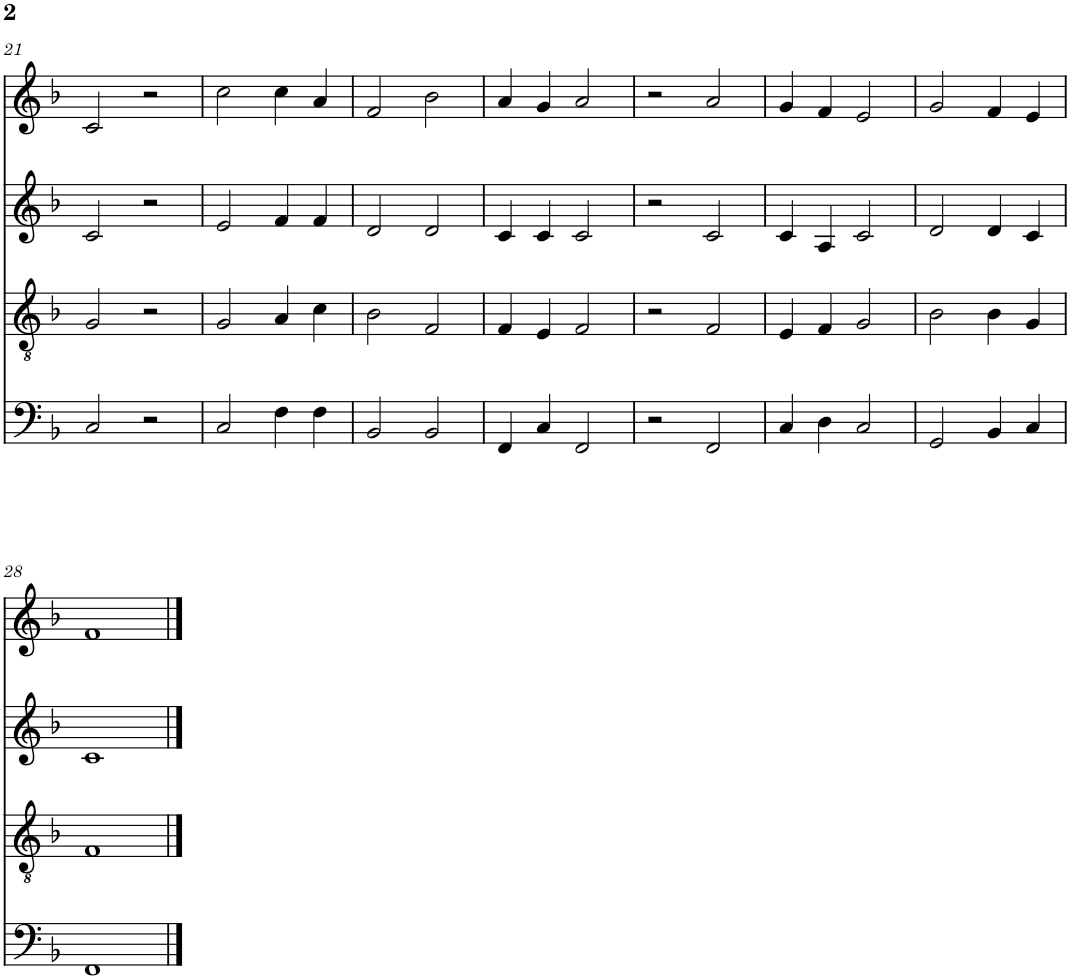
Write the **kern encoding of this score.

**kern	**kern	**kern	**kern
*part4	*part3	*part2	*part1
*staff4	*staff3	*staff2	*staff1
*I"Piano	*I"Piano	*I"Piano	*I"Piano
*I'Pno	*I'Pno	*I'Pno	*I'Pno
!!LO:PB:g=z
*clefF4	*clefGv2	*clefG2	*clefG2
*k[b-]	*k[b-]	*k[b-]	*k[b-]
*M4/4	*M4/4	*M4/4	*M4/4
=21	=21	=21	=21
2C/	2G/	2c/	2c/
2r	2r	2r	2r
=22	=22	=22	=22
2C/	2G/	2e/	2cc\
4F\	4A/	4f/	4cc\
4F\	4c\	4f/	4a/
=23	=23	=23	=23
2BB-/	2B-\	2d/	2f/
2BB-/	2F/	2d/	2b-\
=24	=24	=24	=24
4FF/	4F/	4c/	4a/
4C/	4E/	4c/	4g/
2FF/	2F/	2c/	2a/
=25	=25	=25	=25
2r	2r	2r	2r
2FF/	2F/	2c/	2a/
=26	=26	=26	=26
4C/	4E/	4c/	4g/
4D\	4F/	4A/	4f/
2C/	2G/	2c/	2e/
=27	=27	=27	=27
2GG/	2B-\	2d/	2g/
4BB-/	4B-\	4d/	4f/
4C/	4G/	4c/	4e/
!!LO:LB:g=z
=28	=28	=28	=28
1FF	1F	1c	1f
==	==	==	==
*-	*-	*-	*-
